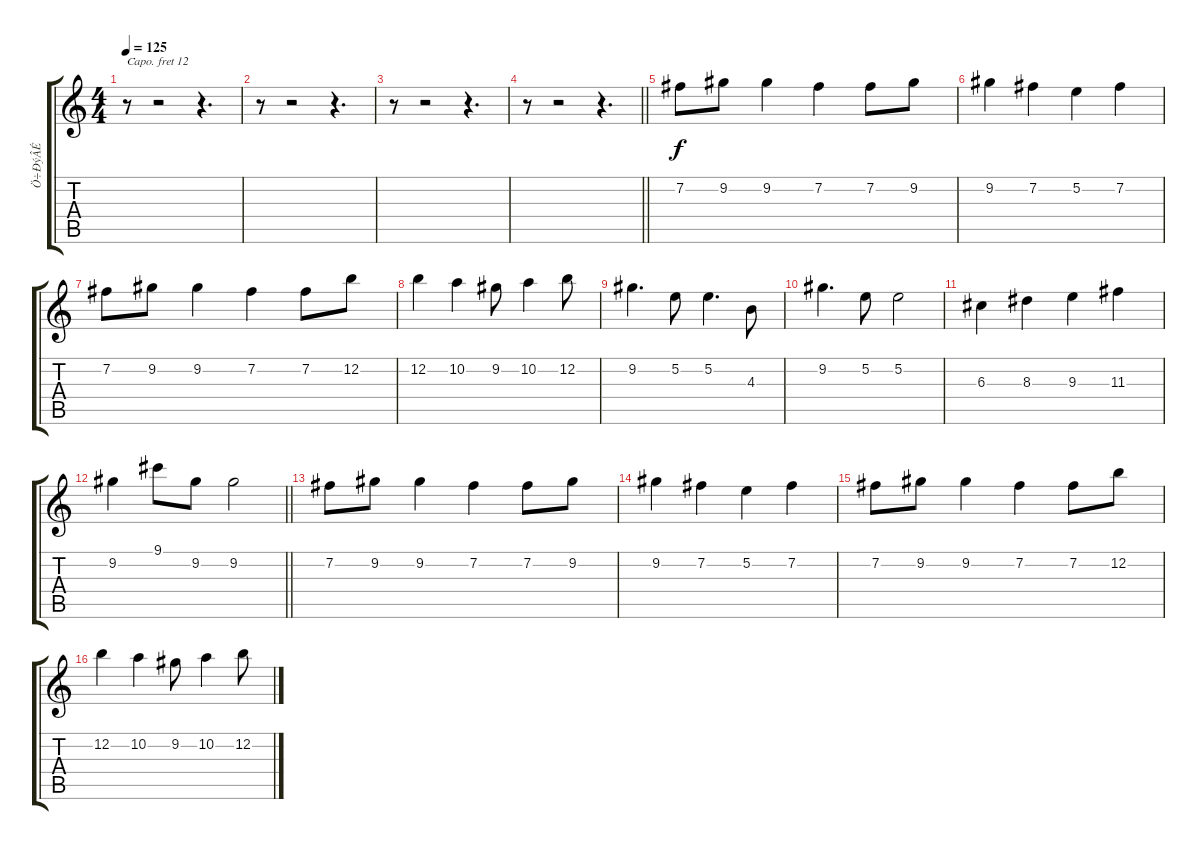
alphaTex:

\track ("Ö÷ÐýÂÉ" "Ö÷ÐýÂÉ") {instrument violin}
\staff {score tabs}
\capo 12
\tuning (E4 B3 G3 D3 A2 E2) {hide}
\ts (4 4)
\tempo 125
\clef g2
\ks c
r.8{dy f} r.2 r.4{d} |
r.8 r.2 r.4{d} |
r.8 r.2 r.4{d} |
\barLineRight lightlight
r.8 r.2 r.4{d} |
7.2.8 9.2.8 9.2.4 7.2.4 7.2.8 9.2.8 |
9.2.4 7.2.4 5.2.4 7.2.4 |
7.2.8 9.2.8 9.2.4 7.2.4 7.2.8 12.2.8 |
12.2.4 10.2.4 9.2.8 10.2.4 12.2.8 |
9.2.4{d} 5.2.8 5.2.4{d} 4.3.8 |
9.2.4{d} 5.2.8 5.2.2 |
6.3.4 8.3.4 9.3.4 11.3.4 |
\barLineRight lightlight
9.2.4 9.1.8 9.2.8 9.2.2 |
7.2.8 9.2.8 9.2.4 7.2.4 7.2.8 9.2.8 |
9.2.4 7.2.4 5.2.4 7.2.4 |
7.2.8 9.2.8 9.2.4 7.2.4 7.2.8 12.2.8 |
12.2.4 10.2.4 9.2.8 10.2.4 12.2.8
